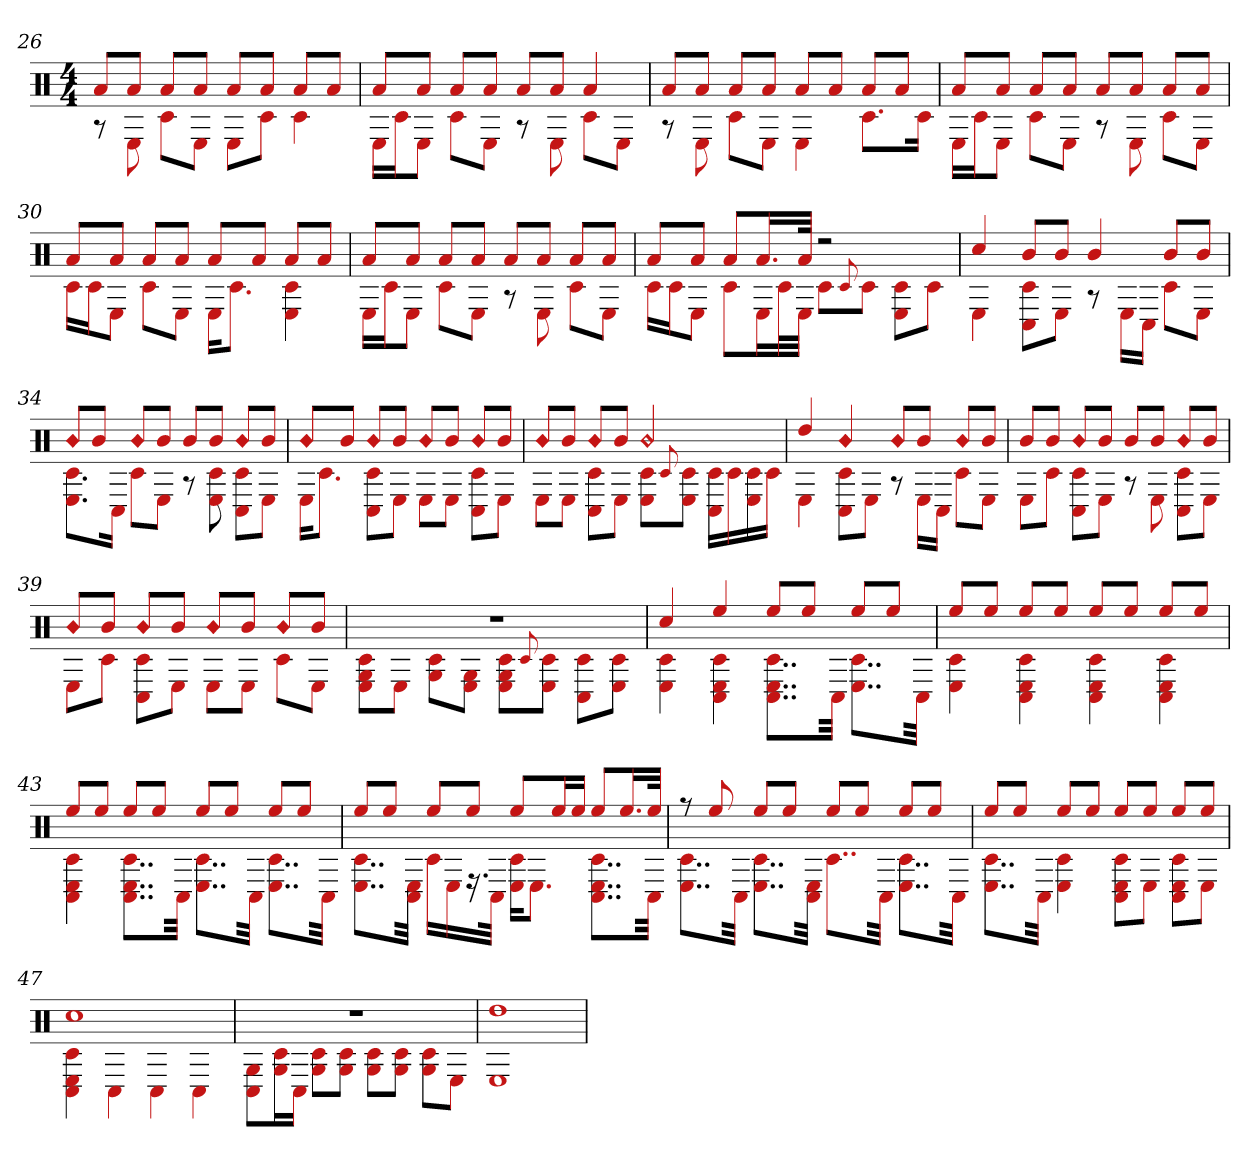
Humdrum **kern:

**kern
*part1
*staff1
*clefX
*k[]
*M4/4
=26
*^
8aL	8r
8aJ	8E
8aL	8c#L
8aJ	8EJ
8aL	8EL
8aJ	8c#J
8aL	4c#
8aJ	.
=27	=27
8aL	16ELL
.	16c#J
8aJ	8EJ
8aL	8c#L
8aJ	8EJ
8aL	8r
8aJ	8E
4a	8c#L
.	8EJ
=28	=28
8aL	8r
8aJ	8E
8aL	8c#L
8aJ	8EJ
8aL	4E
8aJ	.
8aL	8.c#L
8aJ	.
.	16c#Jk
=29	=29
8aL	16ELL
.	16c#J
8aJ	8EJ
8aL	8c#L
8aJ	8EJ
8aL	8r
8aJ	8E
8aL	8c#L
8aJ	8EJ
=30	=30
8aL	16c#LL
.	16c#J
8aJ	8EJ
8aL	8c#L
8aJ	8EJ
8aL	16EKL
.	8.c#J
8aJ	.
8aL	4c# 4E
8aJ	.
=31	=31
8aL	16ELL
.	16c#J
8aJ	8EJ
8aL	8c#L
8aJ	8EJ
8aL	8r
8aJ	8E
8aL	8c#L
8aJ	8EJ
=32	=32
8aL	16c#LL
.	16c#J
8aJ	8EJ
8aL	8c#L
16.aL	16EL
.	32c#L
32aJJk	32EJJJ
2r	8c#L
.	8qqc#
.	8c#J
.	8c# 8EL
.	8c#J
=33	=33
4cc#	4E
8bL	8C# 8c#L
8bJ	8EJ
4b	8r
.	16ELL
.	16C#JJ
8bL	8c#L
8bJ	8EJ
=34	=34
!LO:N:head=diamond	!
8bL	8.E 8.c#L
8bJ	.
.	16C#Jk
!LO:N:head=diamond	!
8bL	8c#L
8bJ	8EJ
8bL	8r
8bJ	8c# 8E
!LO:N:head=diamond	!
8bL	8C# 8c#L
8bJ	8EJ
=35	=35
!LO:N:head=diamond	!
8bL	16EKL
.	8.c#J
8bJ	.
!LO:N:head=diamond	!
8bL	8C# 8c#L
8bJ	8EJ
!LO:N:head=diamond	!
8bL	8EL
8bJ	8EJ
!LO:N:head=diamond	!
8bL	8C# 8c#L
8bJ	8EJ
=36	=36
!LO:N:head=diamond	!
8bL	8EL
8bJ	8EJ
!LO:N:head=diamond	!
8bL	8C# 8c#L
8bJ	8EJ
!LO:N:head=diamond	!
2b	8E 8c#L
.	8qqc#
.	8E 8c#J
.	16C# 16c#LL
.	16c#
.	16E 16c#
.	16c#JJ
=37	=37
4dd	4E
!LO:N:head=diamond	!
4b	8C# 8c#L
.	8EJ
!LO:N:head=diamond	!
8bL	8r
8bJ	16ELL
.	16C#JJ
!LO:N:head=diamond	!
8bL	8c#L
8bJ	8EJ
=38	=38
8bL	8EL
8bJ	8c#J
!LO:N:head=diamond	!
8bL	8C# 8c#L
8bJ	8EJ
8bL	8r
8bJ	8E
!LO:N:head=diamond	!
8bL	8C# 8c#L
8bJ	8EJ
=39	=39
!LO:N:head=diamond	!
8bL	8EL
8bJ	8c#J
!LO:N:head=diamond	!
8bL	8C# 8c#L
8bJ	8EJ
!LO:N:head=diamond	!
8bL	8EL
8bJ	8EJ
!LO:N:head=diamond	!
8bL	8c#L
8bJ	8EJ
=40	=40
1r	8E 8c# 8GL
.	8EJ
.	8c# 8GL
.	8G 8EJ
.	8c# 8G 8EL
.	8qqc#
.	8E 8c#J
.	8C# 8c#L
.	8E 8c#J
=41	=41
4cc#	4c# 4E
4ee	4C# 4E 4c#
8eeL	8..C# 8..c# 8..EL
8eeJ	.
.	32C#Jkk
8eeL	8..E 8..c#L
8eeJ	.
.	32C#Jkk
=42	=42
8eeL	4E 4c#
8eeJ	.
8eeL	4C# 4E 4c#
8eeJ	.
8eeL	4C# 4E 4c#
8eeJ	.
8eeL	4C# 4E 4c#
8eeJ	.
=43	=43
8eeL	4E 4C# 4c#
8eeJ	.
8eeL	8..C# 8..E 8..c#L
8eeJ	.
.	32C#Jkk
8eeL	8..E 8..c#L
8eeJ	.
.	32C#Jkk
8eeL	8..c# 8..EL
8eeJ	.
.	32C#Jkk
=44	=44
8eeL	8..c# 8..EL
8eeJ	.
.	32C# 32EJkk
8eeL	16c#LL
.	16E
8eeJ	16.r
.	32C#JJk
8eeL	16E 16c#KL
.	8.EJ
16eeL	.
16eeJJ	.
8eeL	8..C# 8..c# 8..EL
16.eeL	.
32eeJJk	32C#Jkk
=45	=45
8r	8..E 8..c#L
8ee	.
.	32C#Jkk
8eeL	8..c# 8..EL
8eeJ	.
.	32C# 32EJkk
8eeL	8..c#L
8eeJ	.
.	32C#Jkk
8eeL	8..c# 8..EL
8eeJ	.
.	32C#Jkk
=46	=46
8eeL	8..E 8..c#L
8eeJ	.
.	32C#Jkk
8eeL	4E 4c#
8eeJ	.
8eeL	8C# 8E 8c#L
8eeJ	8EJ
8eeL	8C# 8E 8c#L
8eeJ	8EJ
=47	=47
1cc#	4C# 4c# 4E
.	4C#
.	4C#
.	4C#
=48	=48
1r	8C# 8GL
.	16G 16c#L
.	16C#JJ
.	8G 8c#L
.	8G 8c#J
.	8G 8c#L
.	8G 8c#J
.	8c# 8GL
.	8EJ
=49	=49
1dd	1E
*v	*v
=
*-
